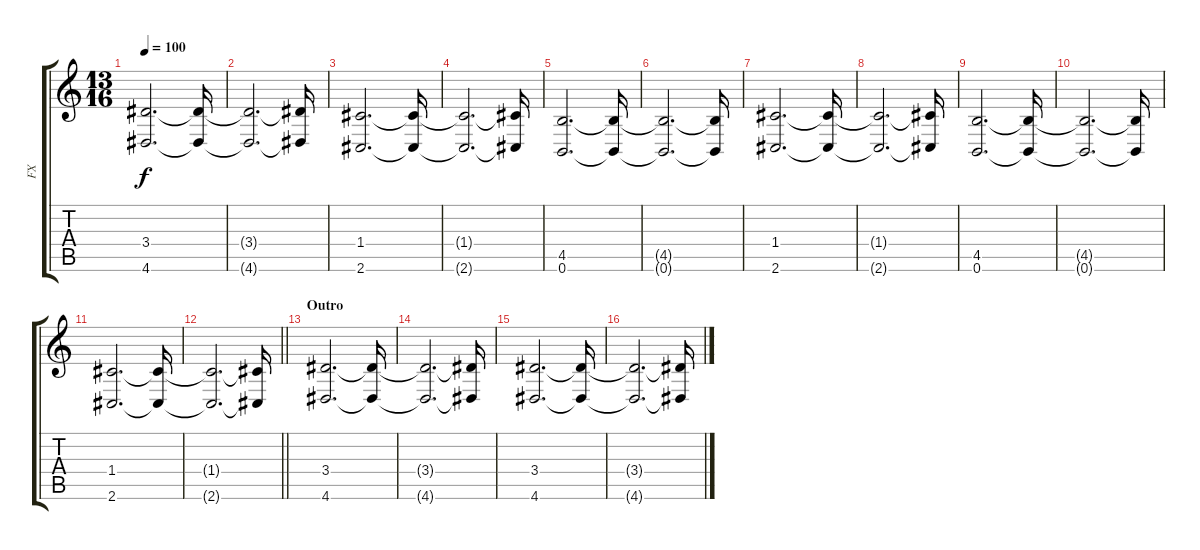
\track ("FX" "FX") {instrument overdrivenguitar}
\staff {score tabs}
\tuning (D4 A3 F3 C3 G2 B1) {hide}
\ts (13 16)
\tempo 100
\clef g2
\ks c
(3.4 4.6).2{d dy f} (3.4{t} 4.6{t}).16 |
(3.4{t} 4.6{t}).2{d} (3.4{t} 4.6{t}).16 |
(1.4 2.6).2{d} (1.4{t} 2.6{t}).16 |
(1.4{t} 2.6{t}).2{d} (1.4{t} 2.6{t}).16 |
(4.5 0.6).2{d} (4.5{t} 0.6{t}).16 |
(4.5{t} 0.6{t}).2{d} (4.5{t} 0.6{t}).16 |
(1.4 2.6).2{d} (1.4{t} 2.6{t}).16 |
(1.4{t} 2.6{t}).2{d} (1.4{t} 2.6{t}).16 |
(4.5 0.6).2{d} (4.5{t} 0.6{t}).16 |
(4.5{t} 0.6{t}).2{d} (4.5{t} 0.6{t}).16 |
(1.4 2.6).2{d} (1.4{t} 2.6{t}).16 |
\barLineRight lightlight
(1.4{t} 2.6{t}).2{d} (1.4{t} 2.6{t}).16 |
\section ("" "Outro")
(3.4 4.6).2{d volume 4} (3.4{t} 4.6{t}).16 |
(3.4{t} 4.6{t}).2{d} (3.4{t} 4.6{t}).16 |
(3.4 4.6).2{d} (3.4{t} 4.6{t}).16 |
(3.4{t} 4.6{t}).2{d} (3.4{t} 4.6{t}).16
